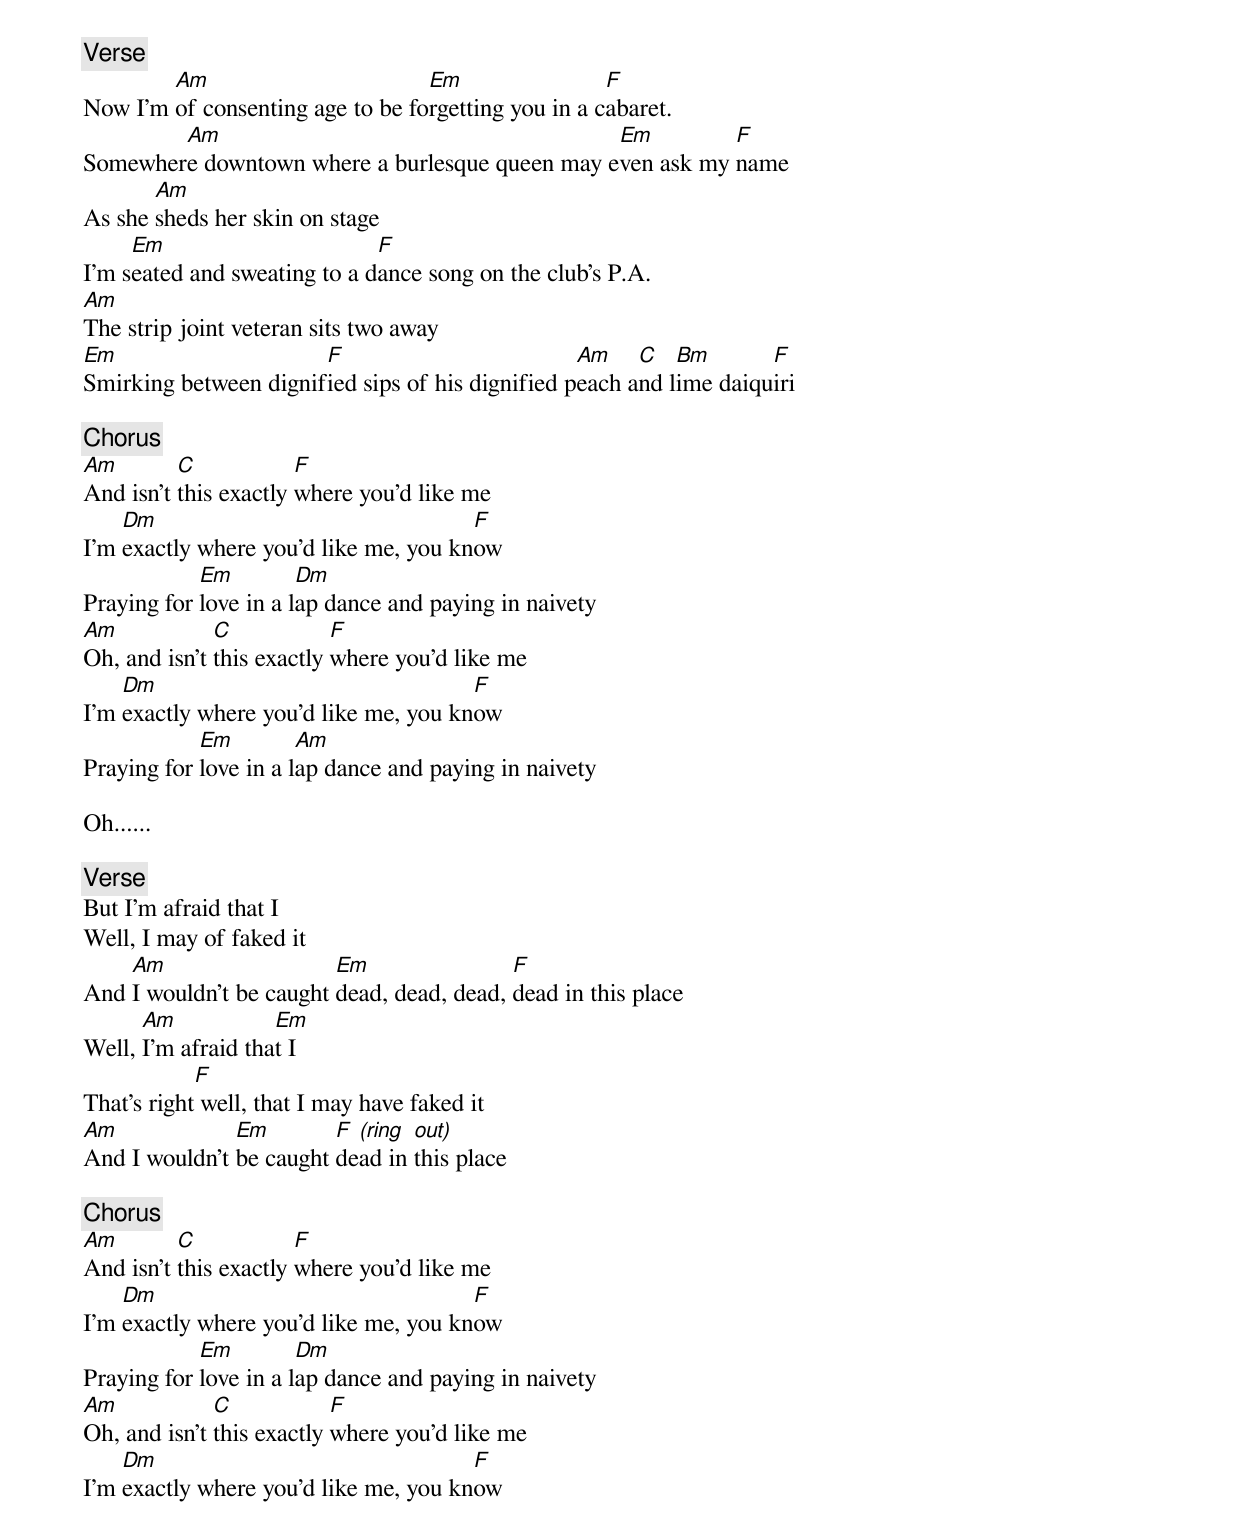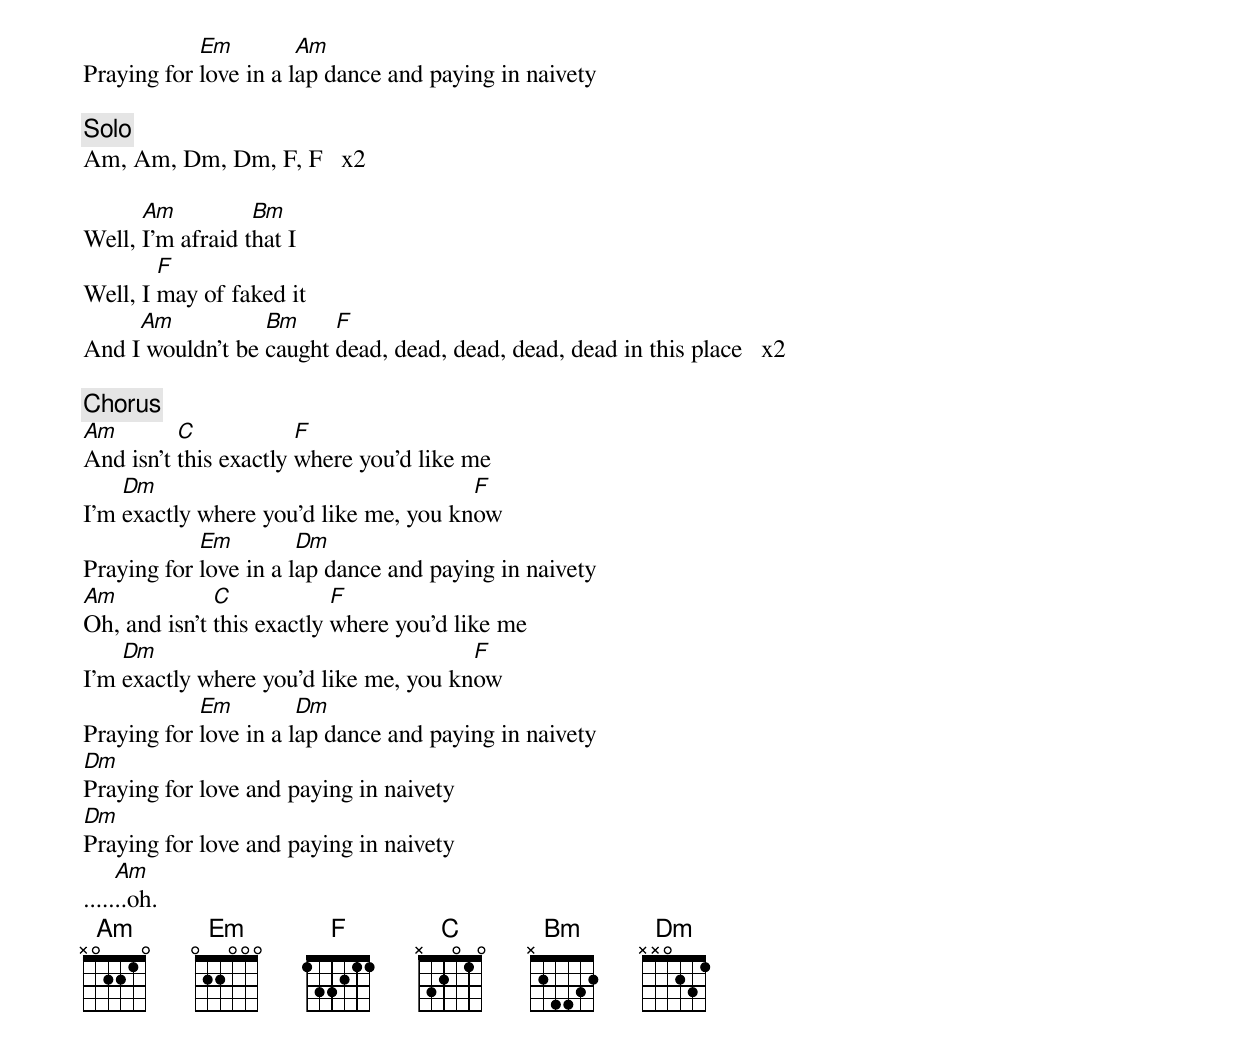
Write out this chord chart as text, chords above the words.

[Verse]
        Am                        Em                 F
Now I'm of consenting age to be forgetting you in a cabaret.
        Am                                      Em         F
Somewhere downtown where a burlesque queen may even ask my name
       Am
As she sheds her skin on stage
     Em                       F
I'm seated and sweating to a dance song on the club's P.A.
Am
The strip joint veteran sits two away
Em                     F                          Am    C   Bm       F
Smirking between dignified sips of his dignified peach and lime daiquiri

[Chorus]
Am        C            F
And isn't this exactly where you'd like me
    Dm                                 F
I'm exactly where you'd like me, you know
            Em         Dm
Praying for love in a lap dance and paying in naivety
Am            C            F
Oh, and isn't this exactly where you'd like me
    Dm                                 F
I'm exactly where you'd like me, you know
            Em         Am
Praying for love in a lap dance and paying in naivety

Oh......

[Verse]
But I'm afraid that I
Well, I may of faked it
    Am                   Em                F
And I wouldn't be caught dead, dead, dead, dead in this place
      Am            Em
Well, I'm afraid that I
            F
That's right well, that I may have faked it
Am             Em        F (ring out)
And I wouldn't be caught dead in this place

[Chorus]
Am        C            F
And isn't this exactly where you'd like me
    Dm                                 F
I'm exactly where you'd like me, you know
            Em         Dm
Praying for love in a lap dance and paying in naivety
Am            C            F
Oh, and isn't this exactly where you'd like me
    Dm                                 F
I'm exactly where you'd like me, you know
            Em         Am
Praying for love in a lap dance and paying in naivety

[Solo]
Am, Am, Dm, Dm, F, F   x2

      Am          Bm
Well, I'm afraid that I
        F
Well, I may of faked it
     Am           Bm     F
And I wouldn't be caught dead, dead, dead, dead, dead in this place   x2

[Chorus]
Am        C            F
And isn't this exactly where you'd like me
    Dm                                 F
I'm exactly where you'd like me, you know
            Em         Dm
Praying for love in a lap dance and paying in naivety
Am            C            F
Oh, and isn't this exactly where you'd like me
    Dm                                 F
I'm exactly where you'd like me, you know
            Em         Dm
Praying for love in a lap dance and paying in naivety
Dm
Praying for love and paying in naivety
Dm
Praying for love and paying in naivety
     Am
.......oh.
